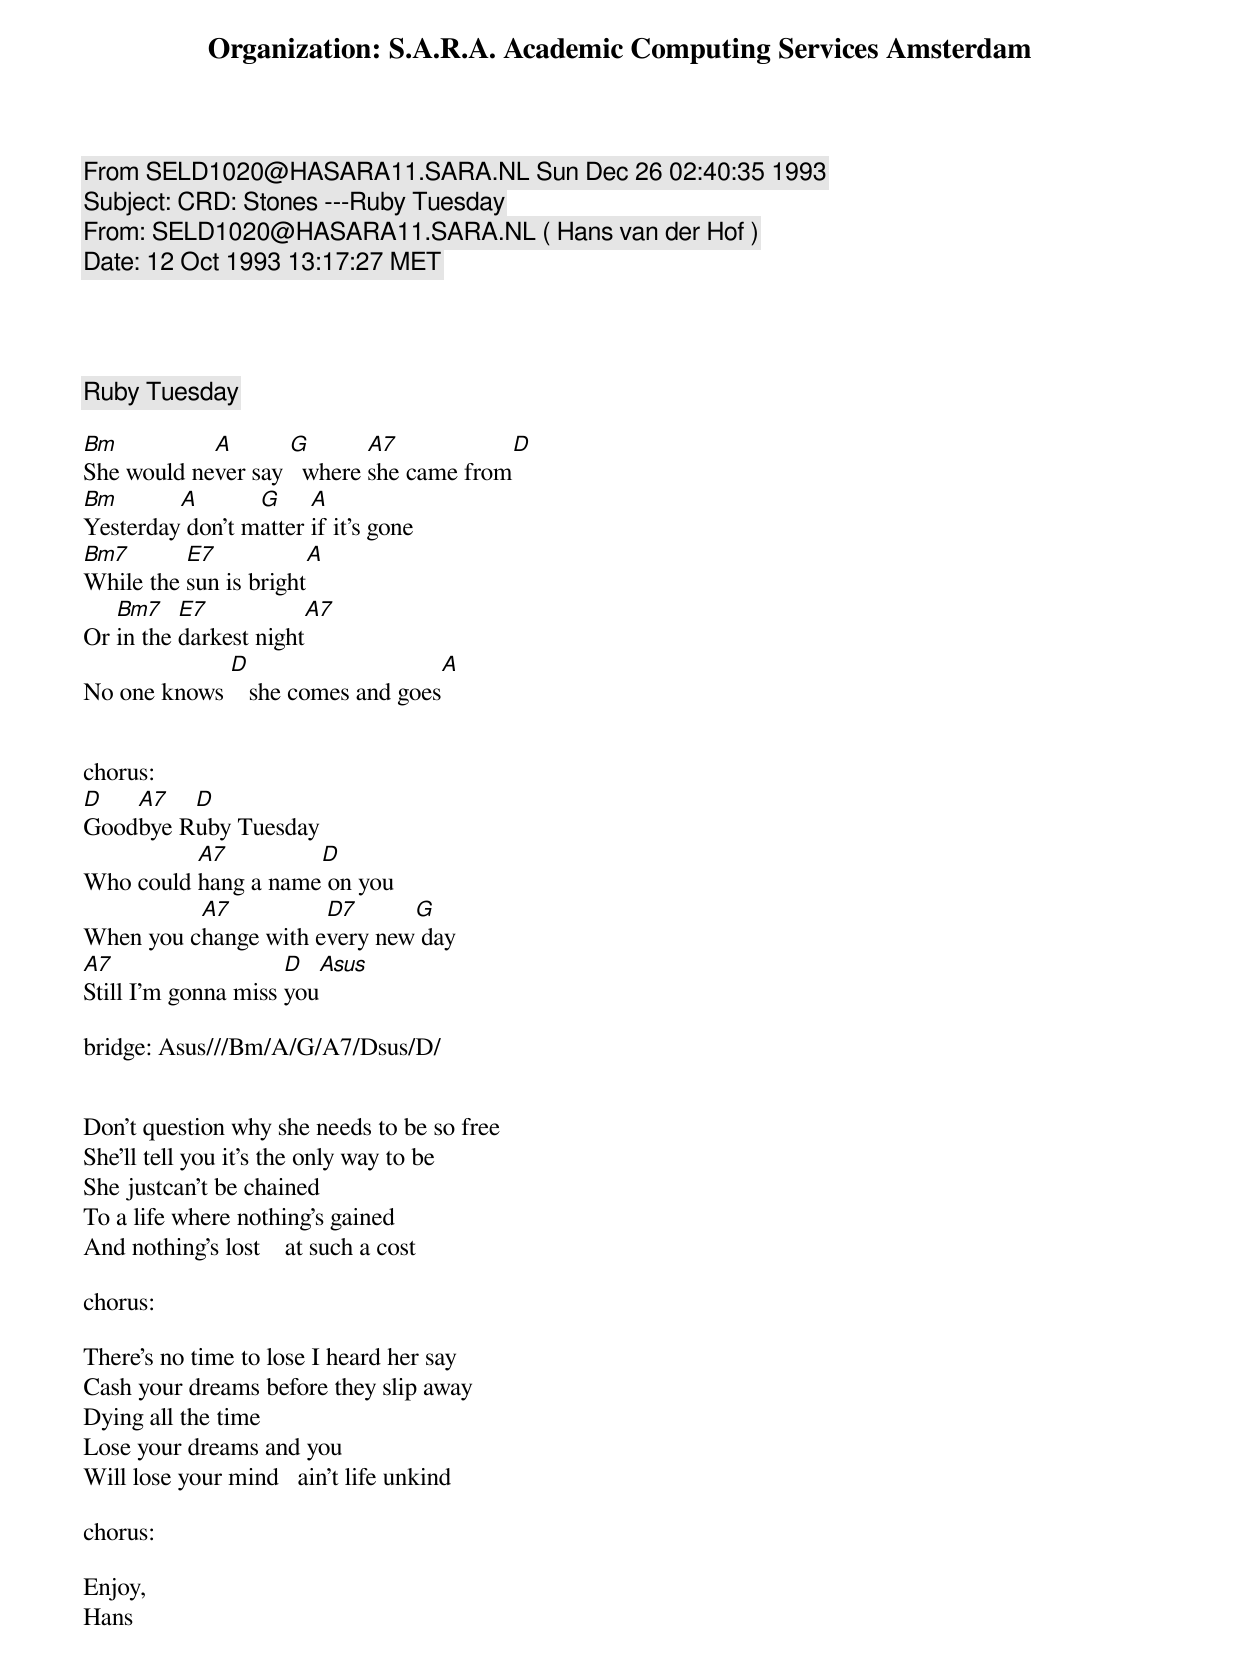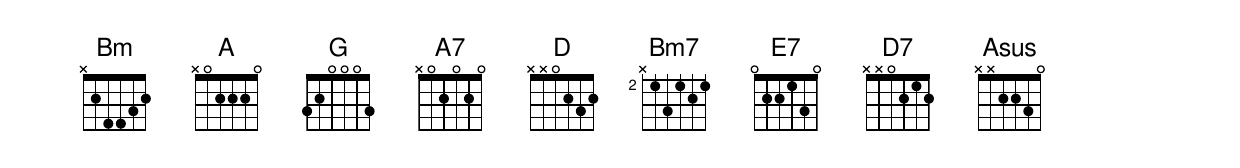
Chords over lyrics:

From SELD1020@HASARA11.SARA.NL Sun Dec 26 02:40:35 1993
Subject: CRD: Stones ---Ruby Tuesday
From: SELD1020@HASARA11.SARA.NL ( Hans van der Hof )
Date: 12 Oct 1993 13:17:27 MET
Organization: S.A.R.A. Academic Computing Services Amsterdam




                Ruby Tuesday

Bm          A       G       A7             D
She would never say   where she came from
Bm       A       G     A
Yesterday don't matter if it's gone
Bm7       E7           A
While the sun is bright
   Bm7    E7            A7
Or in the darkest night
             D                    A
No one knows    she comes and goes


chorus:
D   A7   D
Goodbye Ruby Tuesday
          A7         D
Who could hang a name on you
          A7          D7      G
When you change with every new day
A7                   D     Asus
Still I'm gonna miss you

bridge: Asus///Bm/A/G/A7/Dsus/D/


Don't question why she needs to be so free
She'll tell you it's the only way to be
She justcan't be chained
To a life where nothing's gained
And nothing's lost    at such a cost

chorus:

There's no time to lose I heard her say
Cash your dreams before they slip away
Dying all the time
Lose your dreams and you
Will lose your mind   ain't life unkind

chorus:

Enjoy,
Hans
